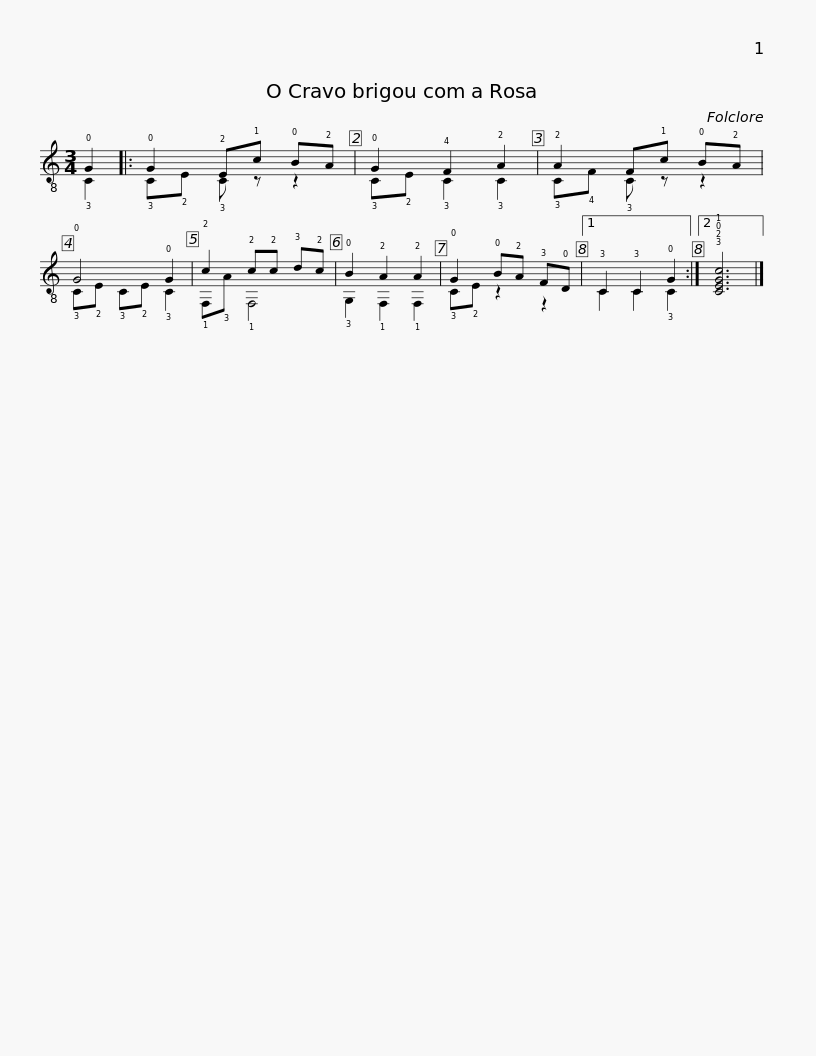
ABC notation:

X:1
%%score ( 1 2 )
L:1/8
M:3/4
I:linebreak $
K:C
V:1 treble-8
V:2 treble-8
V:1
 !0!G2 |: !0!G2 !2!E!1!c !0!B!2!A | !0!G2 !4!F2 !2!A2 |$ !2!A2 F!1!c !0!B!2!A | !0!G4 !0!G2 | %5
 !2!c2 !2!c!2!c !3!d!2!c |$ !0!B2 !2!A2 !2!A2 | !0!G2 !0!B!2!A !3!F!0!D |1 !3!C2 !3!C2 !0!G2 :|2 !3!!2!!0!!1![CEGc]6 |] %10
V:2
 !3!C2 |: !3!C!2!E !3!C z z2 | !3!C!2!E !3!C2 !3!C2 |$ !3!C!4!F !3!C z z2 | !3!C!2!E !3!C!2!E !3!C2 | %5
 !1!F,!3!A !1!F,4 |$ !3!G,2 !1!F,2 !1!F,2 | !3!C!2!E z2 z2 |1 C2 C2 !3!C2 :|2 x6 |] %10
